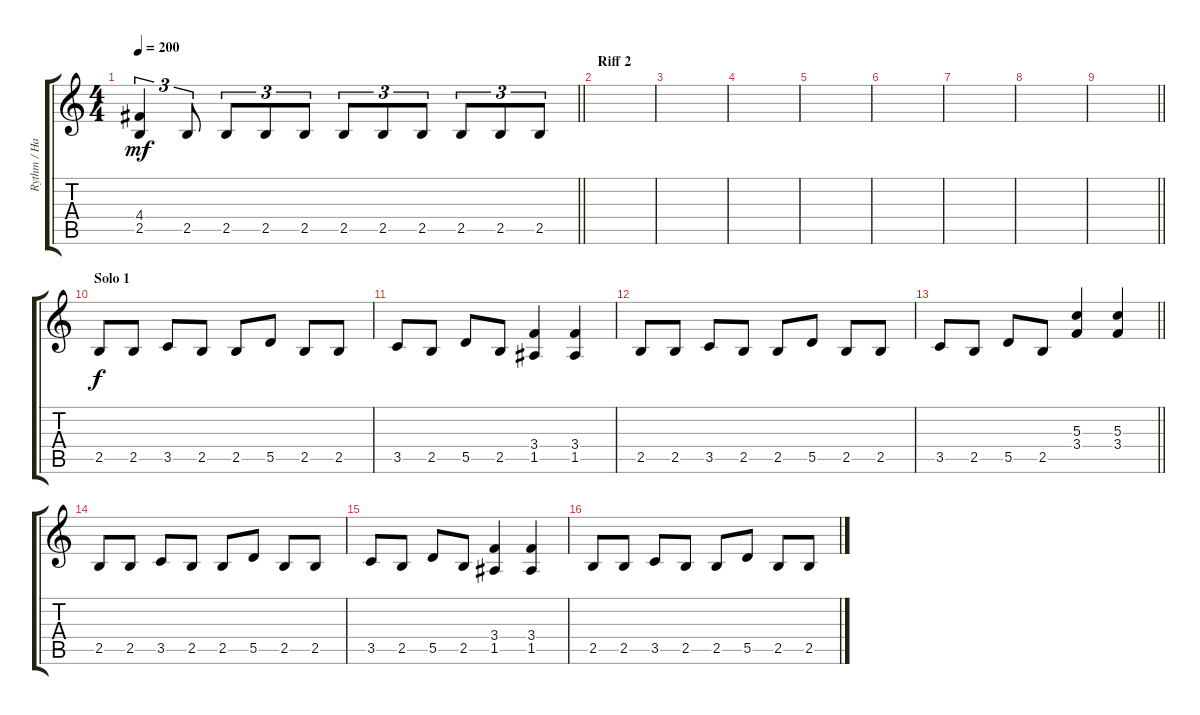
\track ("Rythm / Harmonies" "Rythm / Ha") {instrument overdrivenguitar}
\staff {score tabs}
\tuning (E4 B3 G3 D3 A2 E2) {hide}
\ts (4 4)
\tempo 200
\clef g2
\barLineRight lightlight
\ks c
(4.4 2.5).4{tu (3 2) dy mf} 2.5.8{tu (3 2)} 2.5.8{tu (3 2)} 2.5.8{tu (3 2)} 2.5.8{tu (3 2)} 2.5.8{tu (3 2)} 2.5.8{tu (3 2)} 2.5.8{tu (3 2)} 2.5.8{tu (3 2)} 2.5.8{tu (3 2)} 2.5.8{tu (3 2)} |
\section ("" "Riff 2")
|
|
|
|
|
|
|
\barLineRight lightlight
|
\section ("" "Solo 1")
2.5.8{dy f} 2.5.8 3.5.8 2.5.8 2.5.8 5.5.8 2.5.8 2.5.8 |
3.5.8 2.5.8 5.5.8 2.5.8 (3.4 1.5).4 (3.4 1.5).4 |
2.5.8 2.5.8 3.5.8 2.5.8 2.5.8 5.5.8 2.5.8 2.5.8 |
\barLineRight lightlight
3.5.8 2.5.8 5.5.8 2.5.8 (5.3 3.4).4 (5.3 3.4).4 |
2.5.8 2.5.8 3.5.8 2.5.8 2.5.8 5.5.8 2.5.8 2.5.8 |
3.5.8 2.5.8 5.5.8 2.5.8 (3.4 1.5).4 (3.4 1.5).4 |
2.5.8 2.5.8 3.5.8 2.5.8 2.5.8 5.5.8 2.5.8 2.5.8
